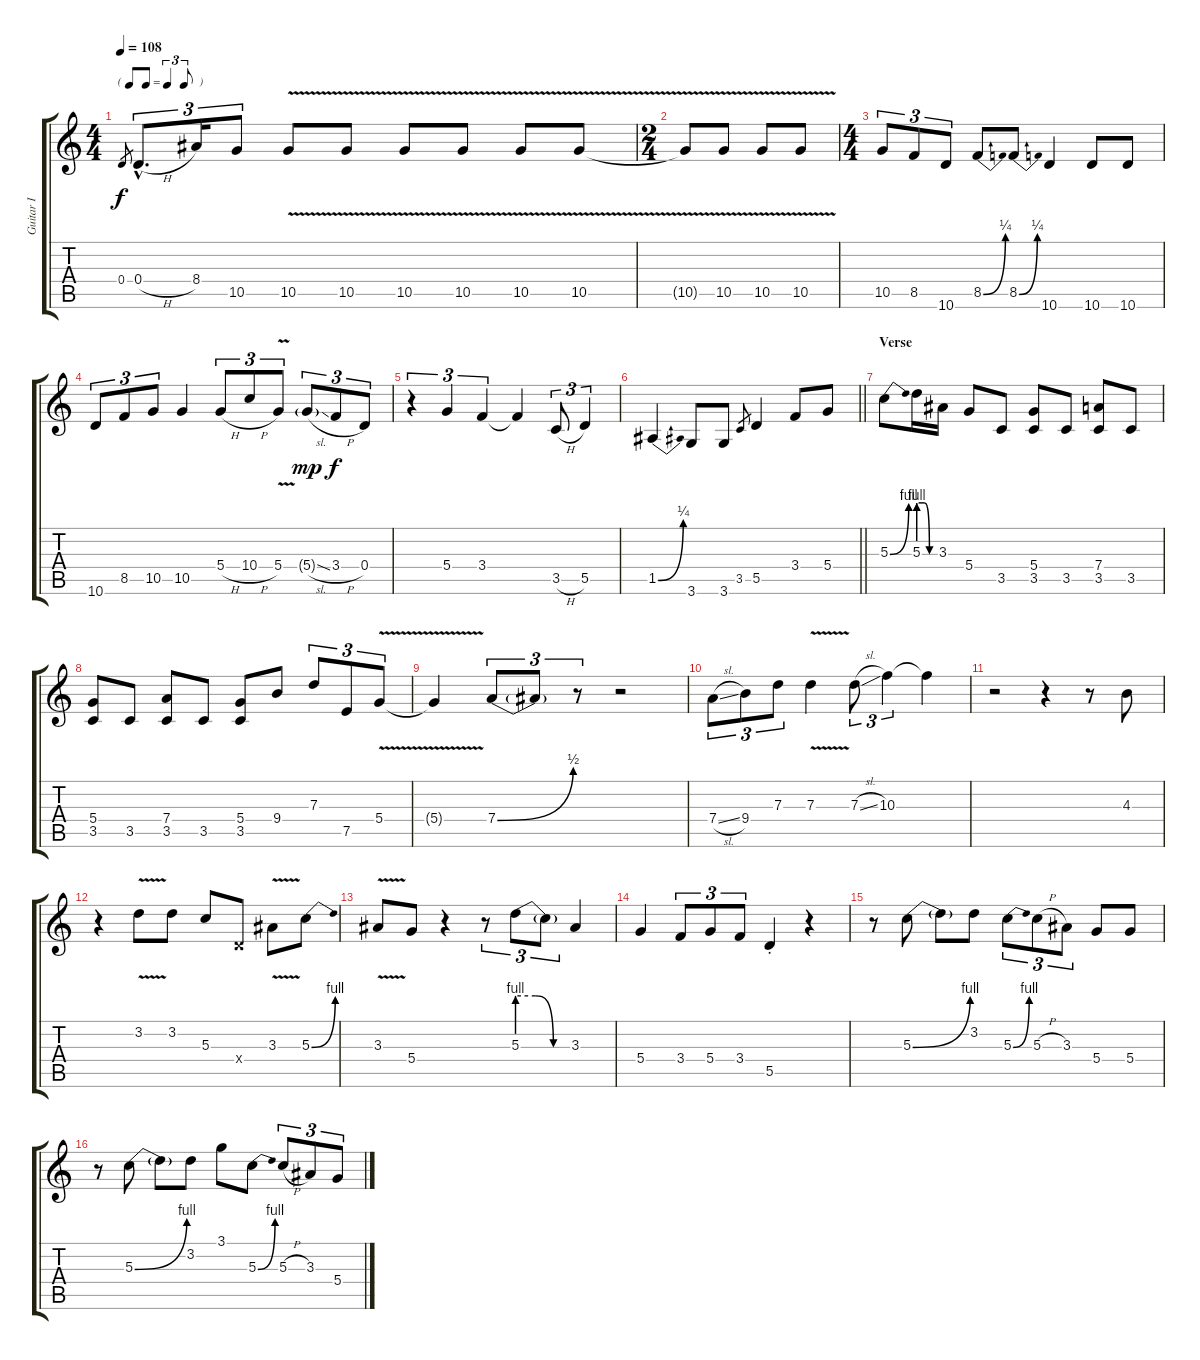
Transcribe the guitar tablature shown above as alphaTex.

\track ("Guitar I " "Guitar I ") {instrument distortionguitar}
\staff {score tabs}
\tuning (E4 B3 G3 D3 A2 E2) {hide}
\ts (4 4)
\tf triplet8th
\tempo 108
\clef g2
\ks c
0.4.8{gr dy f} 0.4{h hac}.8{d tu (3 2)} 8.4.16{tu (3 2)} 10.5.8{tu (3 2)} 10.5{v}.8 10.5{v}.8 10.5{v}.8 10.5{v}.8 10.5{v}.8 10.5{v}.8 |
\ts (2 4)
10.5{t}.8 10.5{v}.8 10.5{v}.8 10.5{v}.8 |
\ts (4 4)
10.5.8{tu (3 2)} 8.5.8{tu (3 2)} 10.6.8{tu (3 2)} 8.5{be (bend 0 0 60 1)}.8 8.5{be (bend 0 0 60 1)}.8 10.6.4 10.6.8 10.6.8 |
10.6.8{tu (3 2)} 8.5.8{tu (3 2)} 10.5.8{tu (3 2)} 10.5.4 5.4{h}.8{tu (3 2)} 10.4{h}.8{tu (3 2)} 5.4{v}.8{tu (3 2)} 5.4{sl g}.8{tu (3 2) dy mp} 3.4{h}.8{tu (3 2) dy f} 0.4.8{tu (3 2)} |
r.4{tu (3 2)} 5.4.4{tu (3 2)} 3.4.4{tu (3 2)} 3.4{t}.4 3.5{h}.8{tu (3 2)} 5.5.4{tu (3 2)} |
\barLineRight lightlight
1.5{be (bend 0 0 60 1)}.4 3.6.8 3.6.8 3.5.8{gr} 5.5.4 3.4.8 5.4.8 |
\section ("" "Verse")
5.3{be (bend 0 0 60 4)}.8 5.3{be (custom 0 4 20 4 40 0 60 0)}.16 3.3.16 5.4.8 3.5.8 (5.4 3.5).8 3.5.8 (7.4 3.5).8 3.5.8 |
(5.4 3.5).8 3.5.8 (7.4 3.5).8 3.5.8 (5.4 3.5).8 9.4.8 7.3.8{tu (3 2)} 7.5.8{tu (3 2)} 5.4{v}.8{tu (3 2)} |
5.4{t}.4 7.4{be (bend 0 0 60 2)}.8{tu (3 2)} 7.4{t}.8{tu (3 2)} r.8{tu (3 2)} r.2 |
7.4{sl}.8{tu (3 2)} 9.4.8{tu (3 2)} 7.3.8{tu (3 2)} 7.3{v}.4 7.3{sl}.8{tu (3 2)} 10.3.4{tu (3 2)} 10.3{t}.4 |
r.2 r.4 r.8 4.3.8 |
r.4 3.2{v}.8 3.2.8 5.3.8 0.4{x}.8 3.3{v}.8 5.3{be (bend 0 0 60 4)}.8 |
3.3{v}.8 5.4.8 r.4 r.8{tu (3 2)} 5.3{be (custom 0 4 20 4 40 0 60 0)}.8{tu (3 2)} 5.3{t}.8{tu (3 2)} 3.3.4 |
5.4.4 3.4.8{tu (3 2)} 5.4.8{tu (3 2)} 3.4.8{tu (3 2)} 5.5{st}.4 r.4 |
r.8 5.3{be (bend 0 0 60 4)}.8 5.3{t}.8 3.2.8 5.3{be (bend 0 0 60 4)}.8{tu (3 2)} 5.3{h}.8{tu (3 2)} 3.3.8{tu (3 2)} 5.4.8 5.4.8 |
r.8 5.3{be (bend 0 0 60 4)}.8 5.3{t}.8 3.2.8 3.1.8 5.3{be (bend 0 0 60 4)}.8 5.3{h}.8{tu (3 2)} 3.3.8{tu (3 2)} 5.4.8{tu (3 2)}
